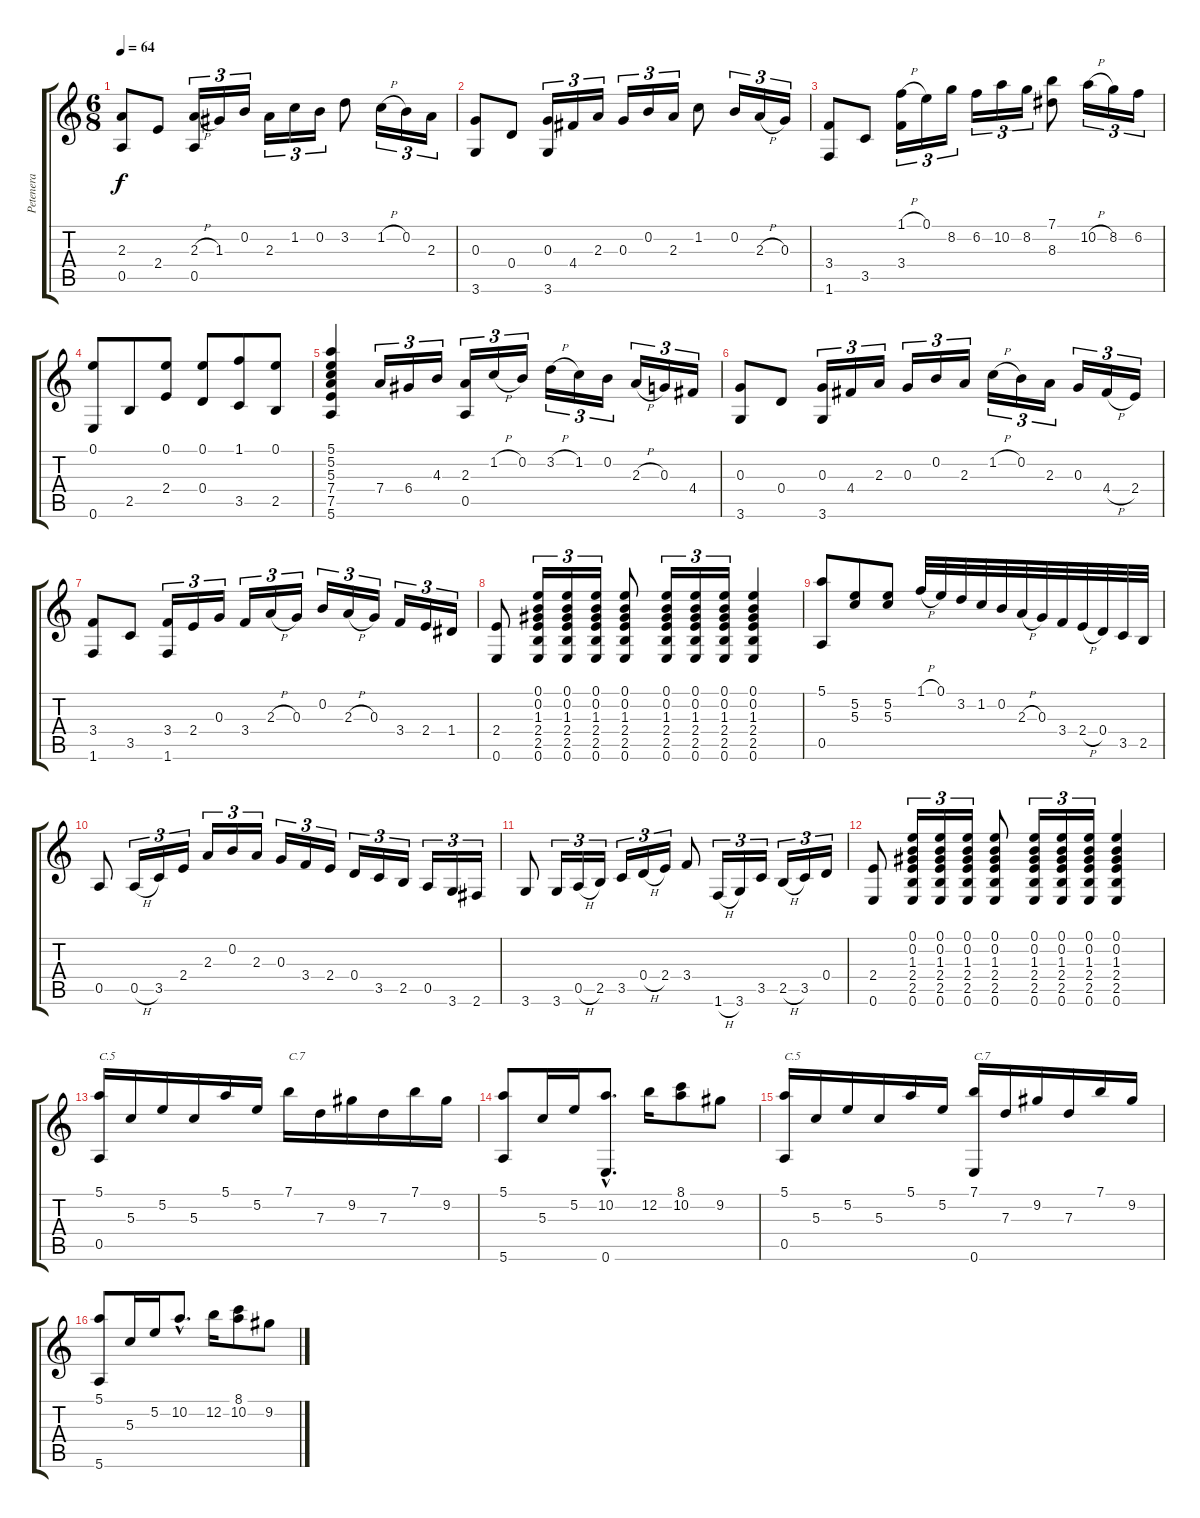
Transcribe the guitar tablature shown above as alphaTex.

\track ("Petenera" "Petenera") {instrument acousticguitarnylon}
\staff {score tabs}
\tuning (E4 B3 G3 D3 A2 E2) {hide}
\ts (6 8)
\tempo 64
\clef g2
\ks c
(2.3 0.5).8{dy f} 2.4.8 (2.3{h} 0.5).16{tu (3 2)} 1.3.16{tu (3 2)} 0.2.16{tu (3 2)} 2.3.16{tu (3 2)} 1.2.16{tu (3 2)} 0.2.16{tu (3 2)} 3.2.8 1.2{h}.16{tu (3 2)} 0.2.16{tu (3 2)} 2.3.16{tu (3 2)} |
(0.3 3.6).8 0.4.8 (0.3 3.6).16{tu (3 2)} 4.4.16{tu (3 2)} 2.3.16{tu (3 2)} 0.3.16{tu (3 2)} 0.2.16{tu (3 2)} 2.3.16{tu (3 2)} 1.2.8 0.2.16{tu (3 2)} 2.3{h}.16{tu (3 2)} 0.3.16{tu (3 2)} |
(3.4 1.6).8 3.5.8 (1.1{h} 3.4).16{tu (3 2)} 0.1.16{tu (3 2)} 8.2.16{tu (3 2)} 6.2.16{tu (3 2)} 10.2.16{tu (3 2)} 8.2.16{tu (3 2)} (7.1 8.3).8 10.2{h}.16{tu (3 2)} 8.2.16{tu (3 2)} 6.2.16{tu (3 2)} |
(0.1 0.6).8 2.5.8 (0.1 2.4).8 (0.1 0.4).8 (1.1 3.5).8 (0.1 2.5).8 |
(5.1 5.2 5.3 7.4 7.5 5.6).4 7.4.16{tu (3 2)} 6.4.16{tu (3 2)} 4.3.16{tu (3 2)} (2.3 0.5).16{tu (3 2)} 1.2{h}.16{tu (3 2)} 0.2.16{tu (3 2)} 3.2{h}.16{tu (3 2)} 1.2.16{tu (3 2)} 0.2.16{tu (3 2)} 2.3{h}.16{tu (3 2)} 0.3.16{tu (3 2)} 4.4.16{tu (3 2)} |
(0.3 3.6).8 0.4.8 (0.3 3.6).16{tu (3 2)} 4.4.16{tu (3 2)} 2.3.16{tu (3 2)} 0.3.16{tu (3 2)} 0.2.16{tu (3 2)} 2.3.16{tu (3 2)} 1.2{h}.16{tu (3 2)} 0.2.16{tu (3 2)} 2.3.16{tu (3 2)} 0.3.16{tu (3 2)} 4.4{h}.16{tu (3 2)} 2.4.16{tu (3 2)} |
(3.4 1.6).8 3.5.8 (3.4 1.6).16{tu (3 2)} 2.4.16{tu (3 2)} 0.3.16{tu (3 2)} 3.4.16{tu (3 2)} 2.3{h}.16{tu (3 2)} 0.3.16{tu (3 2)} 0.2.16{tu (3 2)} 2.3{h}.16{tu (3 2)} 0.3.16{tu (3 2)} 3.4.16{tu (3 2)} 2.4.16{tu (3 2)} 1.4.16{tu (3 2)} |
(2.4 0.6).8 (0.1 0.2 1.3 2.4 2.5 0.6).16{tu (3 2)} (0.1 0.2 1.3 2.4 2.5 0.6).16{tu (3 2)} (0.1 0.2 1.3 2.4 2.5 0.6).16{tu (3 2)} (0.1 0.2 1.3 2.4 2.5 0.6).8 (0.1 0.2 1.3 2.4 2.5 0.6).16{tu (3 2)} (0.1 0.2 1.3 2.4 2.5 0.6).16{tu (3 2)} (0.1 0.2 1.3 2.4 2.5 0.6).16{tu (3 2)} (0.1 0.2 1.3 2.4 2.5 0.6).4 |
(5.1 0.5).8 (5.2 5.3).8 (5.2 5.3).8 1.1{h}.32 0.1.32 3.2.32 1.2.32 0.2.32 2.3{h}.32 0.3.32 3.4.32 2.4{h}.32 0.4.32 3.5.32 2.5.32 |
0.5.8 0.5{h}.16{tu (3 2)} 3.5.16{tu (3 2)} 2.4.16{tu (3 2)} 2.3.16{tu (3 2)} 0.2.16{tu (3 2)} 2.3.16{tu (3 2)} 0.3.16{tu (3 2)} 3.4.16{tu (3 2)} 2.4.16{tu (3 2)} 0.4.16{tu (3 2)} 3.5.16{tu (3 2)} 2.5.16{tu (3 2)} 0.5.16{tu (3 2)} 3.6.16{tu (3 2)} 2.6.16{tu (3 2)} |
3.6.8 3.6.16{tu (3 2)} 0.5{h}.16{tu (3 2)} 2.5.16{tu (3 2)} 3.5.16{tu (3 2)} 0.4{h}.16{tu (3 2)} 2.4.16{tu (3 2)} 3.4.8 1.6{h}.16{tu (3 2)} 3.6.16{tu (3 2)} 3.5.16{tu (3 2)} 2.5{h}.16{tu (3 2)} 3.5.16{tu (3 2)} 0.4.16{tu (3 2)} |
(2.4 0.6).8 (0.1 0.2 1.3 2.4 2.5 0.6).16{tu (3 2)} (0.1 0.2 1.3 2.4 2.5 0.6).16{tu (3 2)} (0.1 0.2 1.3 2.4 2.5 0.6).16{tu (3 2)} (0.1 0.2 1.3 2.4 2.5 0.6).8 (0.1 0.2 1.3 2.4 2.5 0.6).16{tu (3 2)} (0.1 0.2 1.3 2.4 2.5 0.6).16{tu (3 2)} (0.1 0.2 1.3 2.4 2.5 0.6).16{tu (3 2)} (0.1 0.2 1.3 2.4 2.5 0.6).4 |
(5.1 0.5).16{txt "C.5"} 5.3.16 5.2.16 5.3.16 5.1.16 5.2.16 7.1.16{txt "C.7"} 7.3.16 9.2.16 7.3.16 7.1.16 9.2.16 |
(5.1 5.6).8 5.3.16 5.2.16 (10.2{hac} 0.6{hac}).8{d} 12.2.16 (8.1 10.2).8 9.2.8 |
(5.1 0.5).16{txt "C.5"} 5.3.16 5.2.16 5.3.16 5.1.16 5.2.16 (7.1 0.6).16{txt "C.7"} 7.3.16 9.2.16 7.3.16 7.1.16 9.2.16 |
(5.1 5.6).8 5.3.16 5.2.16 10.2{hac}.8{d} 12.2.16 (8.1 10.2).8 9.2.8
